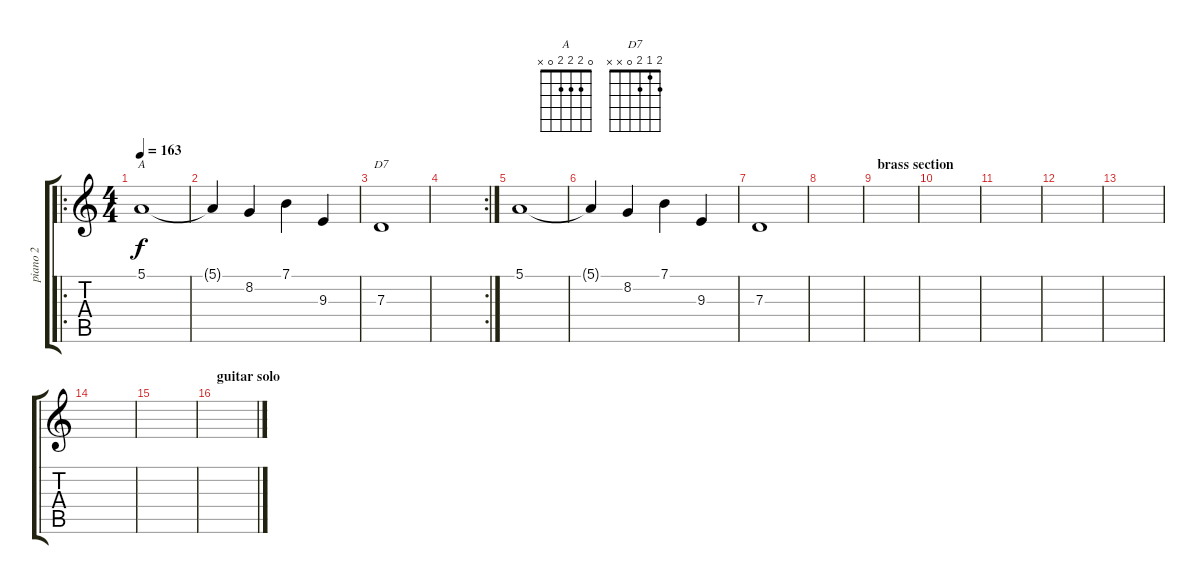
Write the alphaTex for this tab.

\track ("piano 2" "piano 2") {instrument electricpiano1}
\staff {score tabs}
\tuning (E4 B3 G3 D3 A2 E2) {hide}
\chord ("A" 0 2 2 2 0 x)
\chord ("D7" 2 1 2 0 x x)
\ro
\ts (4 4)
\tempo 163
\clef g2
\ks c
5.1.1{ch "A" dy f} |
5.1{t}.4 8.2.4 7.1.4 9.3.4 |
7.3.1{ch "D7"} |
\rc 2
|
5.1.1 |
5.1{t}.4 8.2.4 7.1.4 9.3.4 |
7.3.1 |
|
\section ("" "brass section")
|
|
|
|
|
|
|
\section ("" "guitar solo")
